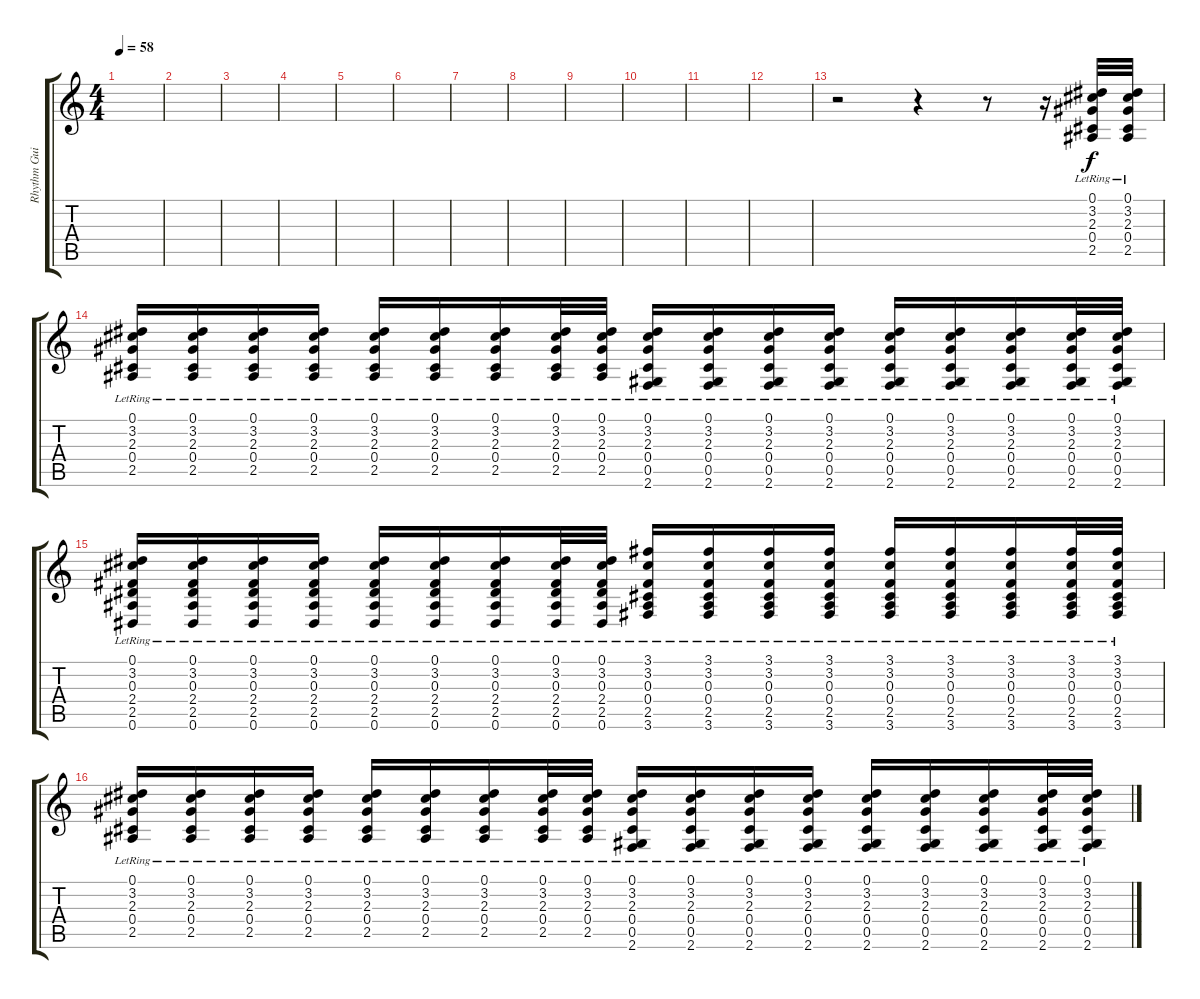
\track ("Rhythm Guitar" "Rhythm Gui") {instrument acousticguitarsteel}
\staff {score tabs}
\tuning (Eb4 Bb3 Gb3 Db3 Ab2 Eb2) {hide}
\ts (4 4)
\tempo 58
\clef g2
\ks c
|
|
|
|
|
|
|
|
|
|
|
|
r.2 r.4 r.8 r.16 (0.1{lr} 3.2{lr} 2.3{lr} 0.4 2.5).32 (0.1{lr} 3.2{lr} 2.3{lr} 0.4 2.5).32 |
(0.1{lr} 3.2{lr} 2.3{lr} 0.4 2.5).16 (0.1{lr} 3.2{lr} 2.3{lr} 0.4 2.5).16 (0.1{lr} 3.2{lr} 2.3{lr} 0.4 2.5).16 (0.1{lr} 3.2{lr} 2.3{lr} 0.4 2.5).16 (0.1{lr} 3.2{lr} 2.3{lr} 0.4 2.5).16 (0.1{lr} 3.2{lr} 2.3{lr} 0.4 2.5).16 (0.1{lr} 3.2{lr} 2.3{lr} 0.4 2.5).16 (0.1{lr} 3.2{lr} 2.3{lr} 0.4 2.5).32 (0.1{lr} 3.2{lr} 2.3{lr} 0.4 2.5).32 (0.1{lr} 3.2{lr} 2.3{lr} 0.4 0.5 2.6).16 (0.1{lr} 3.2{lr} 2.3{lr} 0.4 0.5 2.6).16 (0.1{lr} 3.2{lr} 2.3{lr} 0.4 0.5 2.6).16 (0.1{lr} 3.2{lr} 2.3{lr} 0.4 0.5 2.6).16 (0.1{lr} 3.2{lr} 2.3{lr} 0.4 0.5 2.6).16 (0.1{lr} 3.2{lr} 2.3{lr} 0.4 0.5 2.6).16 (0.1{lr} 3.2{lr} 2.3{lr} 0.4 0.5 2.6).16 (0.1{lr} 3.2{lr} 2.3{lr} 0.4 0.5 2.6).32 (0.1{lr} 3.2{lr} 2.3{lr} 0.4 0.5 2.6).32 |
(0.1{lr} 3.2{lr} 0.3{lr} 2.4 2.5 0.6).16 (0.1{lr} 3.2{lr} 0.3{lr} 2.4 2.5 0.6).16 (0.1{lr} 3.2{lr} 0.3{lr} 2.4 2.5 0.6).16 (0.1{lr} 3.2{lr} 0.3{lr} 2.4 2.5 0.6).16 (0.1{lr} 3.2{lr} 0.3{lr} 2.4 2.5 0.6).16 (0.1{lr} 3.2{lr} 0.3{lr} 2.4 2.5 0.6).16 (0.1{lr} 3.2{lr} 0.3{lr} 2.4 2.5 0.6).16 (0.1{lr} 3.2{lr} 0.3{lr} 2.4 2.5 0.6).32 (0.1{lr} 3.2{lr} 0.3{lr} 2.4 2.5 0.6).32 (3.1{lr} 3.2{lr} 0.3{lr} 0.4 2.5 3.6).16 (3.1{lr} 3.2{lr} 0.3{lr} 0.4{lr} 2.5 3.6).16 (3.1{lr} 3.2{lr} 0.3{lr} 0.4{lr} 2.5 3.6).16 (3.1{lr} 3.2{lr} 0.3{lr} 0.4{lr} 2.5 3.6).16 (3.1{lr} 3.2{lr} 0.3 0.4{lr} 2.5 3.6).16 (3.1{lr} 3.2{lr} 0.3 0.4{lr} 2.5 3.6).16 (3.1{lr} 3.2{lr} 0.3{lr} 0.4 2.5 3.6).16 (3.1{lr} 3.2{lr} 0.3{lr} 0.4{lr} 2.5 3.6).32 (3.1{lr} 3.2{lr} 0.3{lr} 0.4 2.5 3.6).32 |
(0.1{lr} 3.2{lr} 2.3{lr} 0.4 2.5).16 (0.1{lr} 3.2{lr} 2.3{lr} 0.4 2.5).16 (0.1{lr} 3.2{lr} 2.3{lr} 0.4 2.5).16 (0.1{lr} 3.2{lr} 2.3{lr} 0.4 2.5).16 (0.1{lr} 3.2{lr} 2.3{lr} 0.4 2.5).16 (0.1{lr} 3.2{lr} 2.3{lr} 0.4 2.5).16 (0.1{lr} 3.2{lr} 2.3{lr} 0.4 2.5).16 (0.1{lr} 3.2{lr} 2.3{lr} 0.4 2.5).32 (0.1{lr} 3.2{lr} 2.3{lr} 0.4 2.5).32 (0.1{lr} 3.2{lr} 2.3{lr} 0.4 0.5 2.6).16 (0.1{lr} 3.2{lr} 2.3{lr} 0.4 0.5 2.6).16 (0.1{lr} 3.2{lr} 2.3{lr} 0.4 0.5 2.6).16 (0.1{lr} 3.2{lr} 2.3{lr} 0.4 0.5 2.6).16 (0.1{lr} 3.2{lr} 2.3{lr} 0.4 0.5 2.6).16 (0.1{lr} 3.2{lr} 2.3{lr} 0.4 0.5 2.6).16 (0.1{lr} 3.2{lr} 2.3{lr} 0.4 0.5 2.6).16 (0.1{lr} 3.2{lr} 2.3{lr} 0.4 0.5 2.6).32 (0.1{lr} 3.2{lr} 2.3{lr} 0.4 0.5 2.6).32
